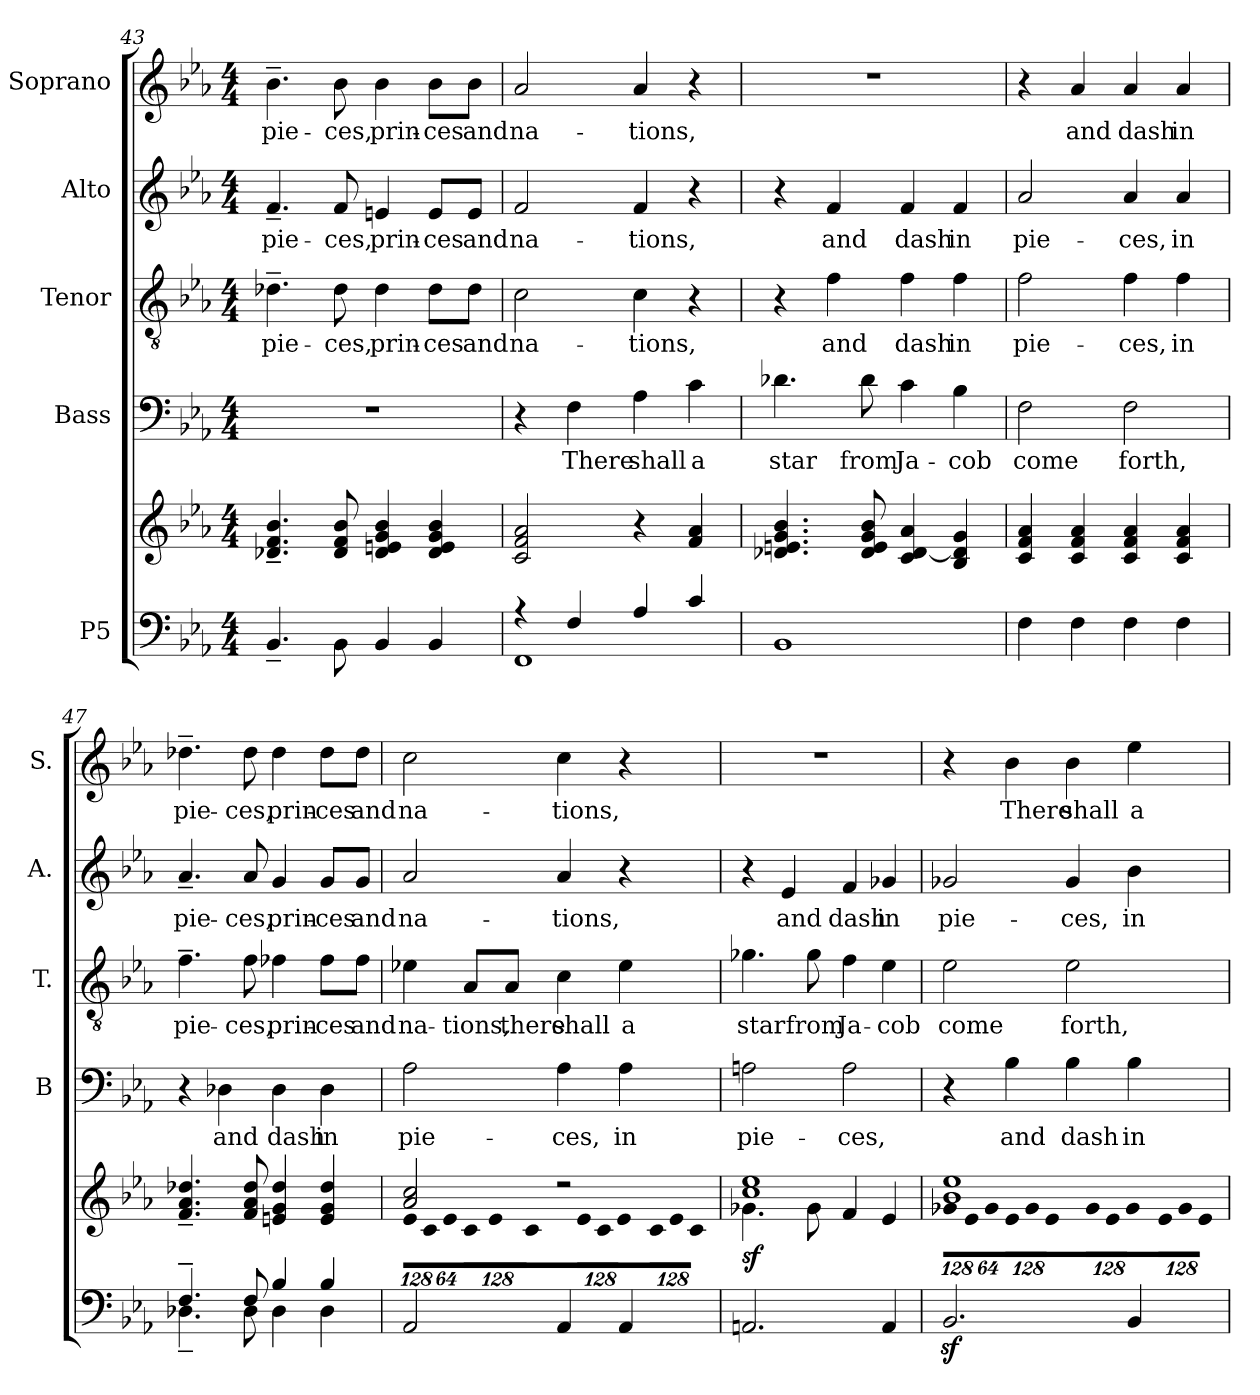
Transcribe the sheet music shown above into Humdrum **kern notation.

**kern	**kern	**dynam	**kern	**text	**kern	**text	**kern	**text	**kern	**text
*part5	*part5	*part5	*part4	*part4	*part3	*part3	*part2	*part2	*part1	*part1
*staff6	*staff5	*staff5/6	*staff4	*staff4	*staff3	*staff3	*staff2	*staff2	*staff1	*staff1
*I"P5	*	*	*I"Bass	*	*I"Tenor	*	*I"Alto	*	*I"Soprano	*
*	*	*	*I'B	*	*I'T.	*	*I'A.	*	*I'S.	*
*clefF4	*clefG2	*	*clefF4	*	*clefGv2	*	*clefG2	*	*clefG2	*
*	*	*	*	*	*ITrd7c12	*	*	*	*	*
*k[b-e-a-]	*k[b-e-a-]	*	*k[b-e-a-]	*	*k[b-e-a-]	*	*k[b-e-a-]	*	*k[b-e-a-]	*
*E-:	*E-:	*	*E-:	*	*E-:	*	*E-:	*	*E-:	*
*M4/4	*M4/4	*	*M4/4	*	*M4/4	*	*M4/4	*	*M4/4	*
=43	=43	=43	=43	=43	=43	=43	=43	=43	=43	=43
!	!	!	!	!	!	!LO:LY:b:color=#000000	!	!	!	!
!	!	!	!	!	!	!	!	!LO:LY:b:color=#000000	!	!
!	!	!	!	!	!	!	!	!	!	!LO:LY:b:color=#000000
4.BB-~i/	4.d-Xi/~ 4.fi~ 4.b-i~	.	1r	.	4.D-X~i\	pie-	4.f~i/	pie-	4.b-~i\	pie-
!	!	!	!	!	!	!LO:LY:b:color=#000000	!	!	!	!
!	!	!	!	!	!	!	!	!LO:LY:b:color=#000000	!	!
!	!	!	!	!	!	!	!	!	!	!LO:LY:b:color=#000000
8BB-i\	8d-i/ 8fi 8b-i	.	.	.	8D-i\	-ces,	8fi/	-ces,	8b-i\	-ces,
!	!	!	!	!	!	!LO:LY:b:color=#000000	!	!	!	!
!	!	!	!	!	!	!	!	!LO:LY:b:color=#000000	!	!
!	!	!	!	!	!	!	!	!	!	!LO:LY:b:color=#000000
4BB-i/	4d-i/ 4eni 4gi 4b-i	.	.	.	4D-i\	prin-	4eni/	prin-	4b-i\	prin-
!	!	!	!	!	!	!LO:LY:b:color=#000000	!	!	!	!
!	!	!	!	!	!	!	!	!LO:LY:b:color=#000000	!	!
!	!	!	!	!	!	!	!	!	!	!LO:LY:b:color=#000000
4BB-i/	4d-i/ 4ei 4gi 4b-i	.	.	.	8D-i\L	-ces	8ei/L	-ces	8b-i\L	-ces
!	!	!	!	!	!	!LO:LY:b:color=#000000	!	!	!	!
!	!	!	!	!	!	!	!	!LO:LY:b:color=#000000	!	!
!	!	!	!	!	!	!	!	!	!	!LO:LY:b:color=#000000
.	.	.	.	.	8D-i\J	and	8ei/J	and	8b-i\J	and
!!LO:PB:g=z
=44	=44	=44	=44	=44	=44	=44	=44	=44	=44	=44
*^	*	*	*	*	*	*	*	*	*	*
!	!	!	!	!	!	!	!LO:LY:b:color=#000000	!	!	!	!
!	!	!	!	!	!	!	!	!	!LO:LY:b:color=#000000	!	!
!	!	!	!	!	!	!	!	!	!	!	!LO:LY:b:color=#000000
4r	1FFi	2ci/ 2fi 2a-i	.	4r	.	2Ci\	na-	2fi/	na-	2a-i/	na-
!	!	!	!	!	!LO:LY:b:color=#000000	!	!	!	!	!	!
4Fi/	.	.	.	4Fi\	There	.	.	.	.	.	.
!	!	!	!	!	!LO:LY:b:color=#000000	!	!	!	!	!	!
!	!	!	!	!	!	!	!LO:LY:b:color=#000000	!	!	!	!
!	!	!	!	!	!	!	!	!	!LO:LY:b:color=#000000	!	!
!	!	!	!	!	!	!	!	!	!	!	!LO:LY:b:color=#000000
4A-i/	.	4r	.	4A-i\	shall	4Ci\	-tions,	4fi/	-tions,	4a-i/	-tions,
!	!	!	!	!	!LO:LY:b:color=#000000	!	!	!	!	!	!
4ci/	.	4fi/ 4a-i	.	4ci\	a	4r	.	4r	.	4r	.
*v	*v	*	*	*	*	*	*	*	*	*	*
=45	=45	=45	=45	=45	=45	=45	=45	=45	=45	=45
!	!	!	!	!LO:LY:b:color=#000000	!	!	!	!	!	!
1BB-i	4.d-Xi/ 4.eni 4.gi 4.b-i	.	4.d-Xi\	star	4r	.	4r	.	1r	.
!	!	!	!	!	!	!LO:LY:b:color=#000000	!	!	!	!
!	!	!	!	!	!	!	!	!LO:LY:b:color=#000000	!	!
.	.	.	.	.	4Fi\	and	4fi/	and	.	.
!	!	!	!	!LO:LY:b:color=#000000	!	!	!	!	!	!
.	8d-i/ 8ei 8gi 8b-i	.	8d-i\	from	.	.	.	.	.	.
!	!	!	!	!LO:LY:b:color=#000000	!	!	!	!	!	!
!	!	!	!	!	!	!LO:LY:b:color=#000000	!	!	!	!
!	!	!	!	!	!	!	!	!LO:LY:b:color=#000000	!	!
.	4ci/ [4d-i 4a-i	.	4ci\	Ja-	4Fi\	dash	4fi/	dash	.	.
!	!	!	!	!LO:LY:b:color=#000000	!	!	!	!	!	!
!	!	!	!	!	!	!LO:LY:b:color=#000000	!	!	!	!
!	!	!	!	!	!	!	!	!LO:LY:b:color=#000000	!	!
.	4B-i/ 4d-i] 4gi	.	4B-i\	-cob	4Fi\	in	4fi/	in	.	.
=46	=46	=46	=46	=46	=46	=46	=46	=46	=46	=46
!	!	!	!	!LO:LY:b:color=#000000	!	!	!	!	!	!
!	!	!	!	!	!	!LO:LY:b:color=#000000	!	!	!	!
!	!	!	!	!	!	!	!	!LO:LY:b:color=#000000	!	!
4Fi\	4ci/ 4fi 4a-i	.	2Fi\	come	2Fi\	pie-	2a-i/	pie-	4r	.
!	!	!	!	!	!	!	!	!	!	!LO:LY:b:color=#000000
4Fi\	4ci/ 4fi 4a-i	.	.	.	.	.	.	.	4a-i/	and
!	!	!	!	!LO:LY:b:color=#000000	!	!	!	!	!	!
!	!	!	!	!	!	!LO:LY:b:color=#000000	!	!	!	!
!	!	!	!	!	!	!	!	!LO:LY:b:color=#000000	!	!
!	!	!	!	!	!	!	!	!	!	!LO:LY:b:color=#000000
4Fi\	4ci/ 4fi 4a-i	.	2Fi\	forth,	4Fi\	-ces,	4a-i/	-ces,	4a-i/	dash
!	!	!	!	!	!	!LO:LY:b:color=#000000	!	!	!	!
!	!	!	!	!	!	!	!	!LO:LY:b:color=#000000	!	!
!	!	!	!	!	!	!	!	!	!	!LO:LY:b:color=#000000
4Fi\	4ci/ 4fi 4a-i	.	.	.	4Fi\	in	4a-i/	in	4a-i/	in
=47	=47	=47	=47	=47	=47	=47	=47	=47	=47	=47
*^	*	*	*	*	*	*	*	*	*	*
!	!	!	!	!	!	!	!LO:LY:b:color=#000000	!	!	!	!
!	!	!	!	!	!	!	!	!	!LO:LY:b:color=#000000	!	!
!	!	!	!	!	!	!	!	!	!	!	!LO:LY:b:color=#000000
4.F~i/	4.D-X~i\	4.fi/~ 4.a-i~ 4.dd-Xi~	.	4r	.	4.F~i\	pie-	4.a-~i/	pie-	4.dd-X~i\	pie-
!	!	!	!	!	!LO:LY:b:color=#000000	!	!	!	!	!	!
.	.	.	.	4D-Xi\	and	.	.	.	.	.	.
!	!	!	!	!	!	!	!LO:LY:b:color=#000000	!	!	!	!
!	!	!	!	!	!	!	!	!	!LO:LY:b:color=#000000	!	!
!	!	!	!	!	!	!	!	!	!	!	!LO:LY:b:color=#000000
8Fi/	8D-i\	8fi/ 8a-i 8dd-i	.	.	.	8Fi\	-ces,	8a-i/	-ces,	8dd-i\	-ces,
!	!	!	!	!	!LO:LY:b:color=#000000	!	!	!	!	!	!
!	!	!	!	!	!	!	!LO:LY:b:color=#000000	!	!	!	!
!	!	!	!	!	!	!	!	!	!LO:LY:b:color=#000000	!	!
!	!	!	!	!	!	!	!	!	!	!	!LO:LY:b:color=#000000
4B-i/	4D-i\	4eni/ 4gi 4dd-i	.	4D-i\	dash	4F-Xi\	prin-	4gi/	prin-	4dd-i\	prin-
!	!	!	!	!	!LO:LY:b:color=#000000	!	!	!	!	!	!
!	!	!	!	!	!	!	!LO:LY:b:color=#000000	!	!	!	!
!	!	!	!	!	!	!	!	!	!LO:LY:b:color=#000000	!	!
!	!	!	!	!	!	!	!	!	!	!	!LO:LY:b:color=#000000
4B-i/	4D-i\	4ei/ 4gi 4dd-i	.	4D-i\	in	8F-i\L	-ces	8gi/L	-ces	8dd-i\L	-ces
!	!	!	!	!	!	!	!LO:LY:b:color=#000000	!	!	!	!
!	!	!	!	!	!	!	!	!	!LO:LY:b:color=#000000	!	!
!	!	!	!	!	!	!	!	!	!	!	!LO:LY:b:color=#000000
.	.	.	.	.	.	8F-i\J	and	8gi/J	and	8dd-i\J	and
*v	*v	*	*	*	*	*	*	*	*	*	*
=48	=48	=48	=48	=48	=48	=48	=48	=48	=48	=48
*	*^	*	*	*	*	*	*	*	*	*
*	*	*Xbrackettup	*	*	*	*	*	*	*	*	*
!	!	!LO:N:vis=8	!	!	!	!	!	!	!	!	!
!	!	!	!	!	!LO:LY:b:color=#000000	!	!	!	!	!	!
!	!	!	!	!	!	!	!LO:LY:b:color=#000000	!	!	!	!
!	!	!	!	!	!	!	!	!	!LO:LY:b:color=#000000	!	!
!	!	!	!	!	!	!	!	!	!	!	!LO:LY:b:color=#000000
2AA-i/	2a-i/ 2cci	1024%85e-i\L	.	2A-i\	pie-	4E-Xi\	na-	2a-i/	na-	2cci\	na-
!	!	!LO:N:vis=8	!	!	!	!	!	!	!	!	!
.	.	1024%85ci\	.	.	.	.	.	.	.	.	.
!	!	!LO:N:vis=8	!	!	!	!	!	!	!	!	!
.	.	512%43e-i\J	.	.	.	.	.	.	.	.	.
!	!	!LO:N:vis=8	!	!	!	!	!	!	!	!	!
!	!	!	!	!	!	!	!LO:LY:b:color=#000000	!	!	!	!
.	.	1024%85ci\L	.	.	.	8AA-i/L	-tions,	.	.	.	.
!	!	!LO:N:vis=8	!	!	!	!	!	!	!	!	!
.	.	1024%85e-i\	.	.	.	.	.	.	.	.	.
!	!	!	!	!	!	!	!LO:LY:b:color=#000000	!	!	!	!
.	.	.	.	.	.	8AA-i/J	there	.	.	.	.
!	!	!LO:N:vis=8	!	!	!	!	!	!	!	!	!
.	.	512%43ci\J	.	.	.	.	.	.	.	.	.
!	!	!LO:N:vis=8	!	!	!	!	!	!	!	!	!
!	!	!	!	!	!LO:LY:b:color=#000000	!	!	!	!	!	!
!	!	!	!	!	!	!	!LO:LY:b:color=#000000	!	!	!	!
!	!	!	!	!	!	!	!	!	!LO:LY:b:color=#000000	!	!
!	!	!	!	!	!	!	!	!	!	!	!LO:LY:b:color=#000000
4AA-i/	2r	1024%85e-i\L	.	4A-i\	-ces,	4Ci\	shall	4a-i/	-tions,	4cci\	-tions,
!	!	!LO:N:vis=8	!	!	!	!	!	!	!	!	!
.	.	1024%85ci\	.	.	.	.	.	.	.	.	.
!	!	!LO:N:vis=8	!	!	!	!	!	!	!	!	!
.	.	512%43e-i\J	.	.	.	.	.	.	.	.	.
!	!	!LO:N:vis=8	!	!	!	!	!	!	!	!	!
!	!	!	!	!	!LO:LY:b:color=#000000	!	!	!	!	!	!
!	!	!	!	!	!	!	!LO:LY:b:color=#000000	!	!	!	!
4AA-i/	.	1024%85ci\L	.	4A-i\	in	4E-i\	a	4r	.	4r	.
!	!	!LO:N:vis=8	!	!	!	!	!	!	!	!	!
.	.	1024%85e-i\	.	.	.	.	.	.	.	.	.
!	!	!LO:N:vis=8	!	!	!	!	!	!	!	!	!
.	.	512%43ci\J	.	.	.	.	.	.	.	.	.
!!LO:LB:g=z
=49	=49	=49	=49	=49	=49	=49	=49	=49	=49	=49	=49
!	!	!	!	!	!LO:LY:b:color=#000000	!	!	!	!	!	!
!	!	!	!	!	!	!	!LO:LY:b:color=#000000	!	!	!	!
2.AAni/	1cci 1ee-i	4.g-Xi\	sf	2Ani\	pie-	4.G-Xi\	star	4r	.	1r	.
!	!	!	!	!	!	!	!	!	!LO:LY:b:color=#000000	!	!
.	.	.	.	.	.	.	.	4e-i/	and	.	.
!	!	!	!	!	!	!	!LO:LY:b:color=#000000	!	!	!	!
.	.	8g-i\	.	.	.	8G-i\	from	.	.	.	.
!	!	!	!	!	!LO:LY:b:color=#000000	!	!	!	!	!	!
!	!	!	!	!	!	!	!LO:LY:b:color=#000000	!	!	!	!
!	!	!	!	!	!	!	!	!	!LO:LY:b:color=#000000	!	!
.	.	4fi/	.	2Ai\	-ces,	4Fi\	Ja-	4fi/	dash	.	.
!	!	!	!	!	!	!	!LO:LY:b:color=#000000	!	!	!	!
!	!	!	!	!	!	!	!	!	!LO:LY:b:color=#000000	!	!
4AAi/	.	4e-i/	.	.	.	4E-i\	-cob	4g-Xi/	in	.	.
=50	=50	=50	=50	=50	=50	=50	=50	=50	=50	=50	=50
!	!	!LO:N:vis=8	!	!	!	!	!	!	!	!	!
!	!	!	!	!	!	!	!LO:LY:b:color=#000000	!	!	!	!
!	!	!	!	!	!	!	!	!	!LO:LY:b:color=#000000	!	!
2.BB-zi/	1b-i 1ee-i	1024%85g-Xi\L	.	4r	.	2E-i\	come	2g-Xi/	pie-	4r	.
!	!	!LO:N:vis=8	!	!	!	!	!	!	!	!	!
.	.	1024%85e-i\	.	.	.	.	.	.	.	.	.
!	!	!LO:N:vis=8	!	!	!	!	!	!	!	!	!
.	.	512%43g-i\J	.	.	.	.	.	.	.	.	.
!	!	!LO:N:vis=8	!	!	!	!	!	!	!	!	!
!	!	!	!	!	!LO:LY:b:color=#000000	!	!	!	!	!	!
!	!	!	!	!	!	!	!	!	!	!	!LO:LY:b:color=#000000
.	.	1024%85e-i\L	.	4B-i\	and	.	.	.	.	4b-i\	There
!	!	!LO:N:vis=8	!	!	!	!	!	!	!	!	!
.	.	1024%85g-i\	.	.	.	.	.	.	.	.	.
!	!	!LO:N:vis=8	!	!	!	!	!	!	!	!	!
.	.	512%43e-i\J	.	.	.	.	.	.	.	.	.
!	!	!LO:N:vis=8	!	!	!	!	!	!	!	!	!
!	!	!	!	!	!LO:LY:b:color=#000000	!	!	!	!	!	!
!	!	!	!	!	!	!	!LO:LY:b:color=#000000	!	!	!	!
!	!	!	!	!	!	!	!	!	!LO:LY:b:color=#000000	!	!
!	!	!	!	!	!	!	!	!	!	!	!LO:LY:b:color=#000000
.	.	1024%85g-i\L	.	4B-i\	dash	2E-i\	forth,	4g-i/	-ces,	4b-i\	shall
!	!	!LO:N:vis=8	!	!	!	!	!	!	!	!	!
.	.	1024%85e-i\	.	.	.	.	.	.	.	.	.
!	!	!LO:N:vis=8	!	!	!	!	!	!	!	!	!
.	.	512%43g-i\J	.	.	.	.	.	.	.	.	.
!	!	!LO:N:vis=8	!	!	!	!	!	!	!	!	!
!	!	!	!	!	!LO:LY:b:color=#000000	!	!	!	!	!	!
!	!	!	!	!	!	!	!	!	!LO:LY:b:color=#000000	!	!
!	!	!	!	!	!	!	!	!	!	!	!LO:LY:b:color=#000000
4BB-i/	.	1024%85e-i\L	.	4B-i\	in	.	.	4b-i\	in	4ee-i\	a
!	!	!LO:N:vis=8	!	!	!	!	!	!	!	!	!
.	.	1024%85g-i\	.	.	.	.	.	.	.	.	.
!	!	!LO:N:vis=8	!	!	!	!	!	!	!	!	!
.	.	512%43e-i\J	.	.	.	.	.	.	.	.	.
*	*v	*v	*	*	*	*	*	*	*	*	*
=	=	=	=	=	=	=	=	=	=	=
*-	*-	*-	*-	*-	*-	*-	*-	*-	*-	*-
